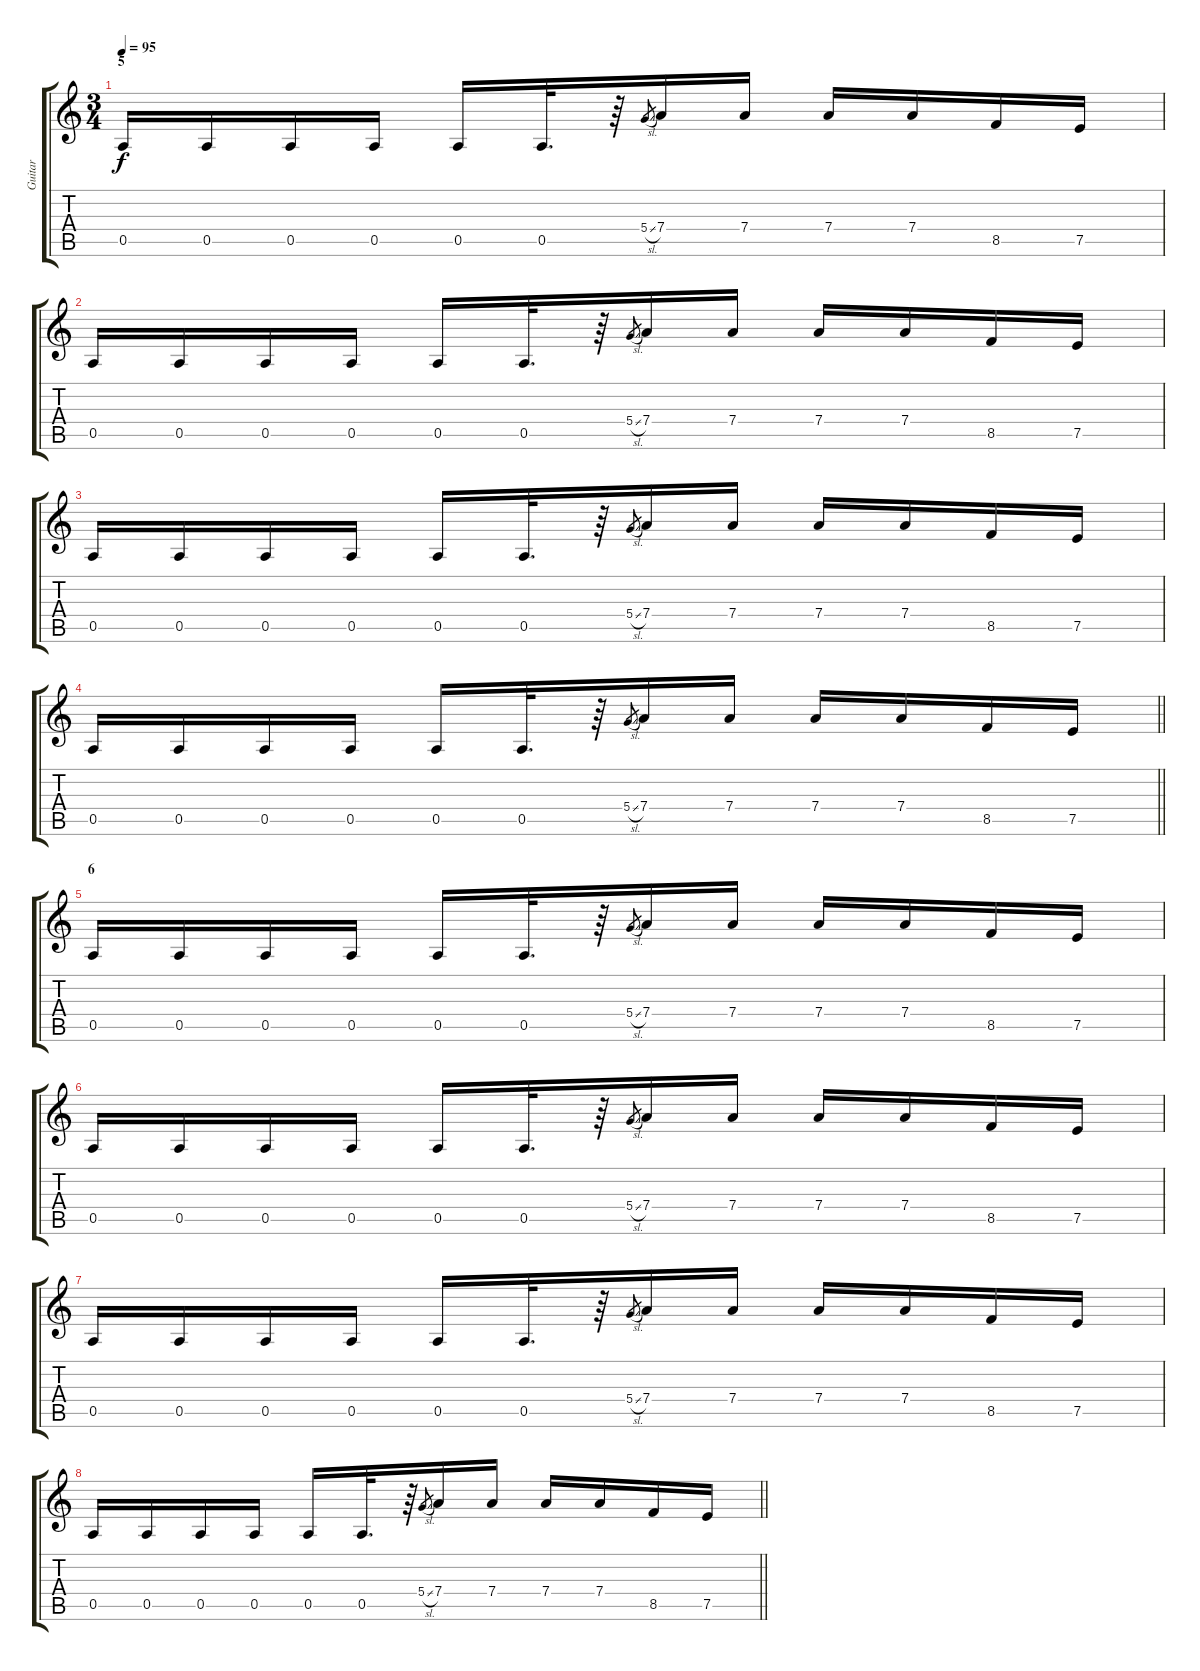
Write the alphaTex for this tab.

\track ("Guitar" "Guitar") {instrument distortionguitar}
\staff {score tabs}
\tuning (E4 B3 G3 D3 A2 E2) {hide}
\ts (3 4)
\section ("" "5")
\tempo 95
\clef g2
\ks c
0.5.16{dy f volume 11} 0.5.16 0.5.16 0.5.16 0.5.16 0.5.32{d} r.64 5.4{sl}.8{gr} 7.4.16 7.4.16 7.4.16 7.4.16 8.5.16 7.5.16 |
0.5.16{volume 12} 0.5.16 0.5.16 0.5.16 0.5.16 0.5.32{d} r.64 5.4{sl}.8{gr} 7.4.16 7.4.16 7.4.16 7.4.16 8.5.16 7.5.16 |
0.5.16{volume 12} 0.5.16 0.5.16 0.5.16 0.5.16 0.5.32{d} r.64 5.4{sl}.8{gr} 7.4.16 7.4.16 7.4.16 7.4.16 8.5.16 7.5.16 |
\barLineRight lightlight
0.5.16{volume 13} 0.5.16 0.5.16 0.5.16 0.5.16 0.5.32{d} r.64 5.4{sl}.8{gr} 7.4.16 7.4.16 7.4.16 7.4.16 8.5.16 7.5.16 |
\section ("" "6")
0.5.16{volume 14} 0.5.16 0.5.16 0.5.16 0.5.16 0.5.32{d} r.64 5.4{sl}.8{gr} 7.4.16 7.4.16 7.4.16 7.4.16 8.5.16 7.5.16 |
0.5.16{volume 14} 0.5.16 0.5.16 0.5.16 0.5.16 0.5.32{d} r.64 5.4{sl}.8{gr} 7.4.16 7.4.16 7.4.16 7.4.16 8.5.16 7.5.16 |
0.5.16 0.5.16 0.5.16 0.5.16 0.5.16 0.5.32{d} r.64 5.4{sl}.8{gr} 7.4.16 7.4.16 7.4.16 7.4.16 8.5.16 7.5.16 |
\barLineRight lightlight
0.5.16{volume 14} 0.5.16 0.5.16 0.5.16 0.5.16 0.5.32{d} r.64 5.4{sl}.8{gr} 7.4.16 7.4.16 7.4.16 7.4.16 8.5.16 7.5.16
